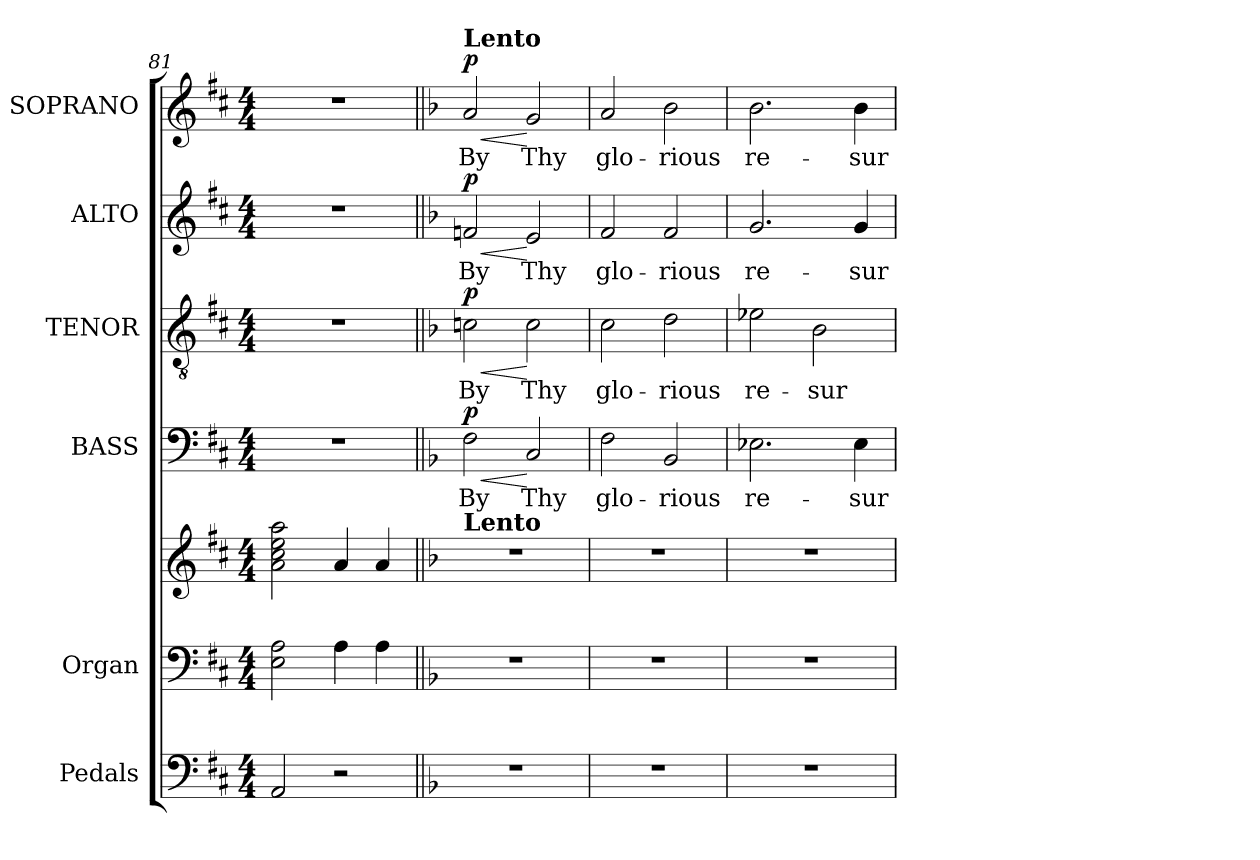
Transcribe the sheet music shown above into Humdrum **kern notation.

**kern	**kern	**kern	**kern	**text	**dynam	**kern	**text	**dynam	**kern	**text	**dynam	**kern	**text	**dynam
*part6	*part5	*part5	*part4	*part4	*part4	*part3	*part3	*part3	*part2	*part2	*part2	*part1	*part1	*part1
*staff7	*staff6	*staff5	*staff4	*staff4	*staff4	*staff3	*staff3	*staff3	*staff2	*staff2	*staff2	*staff1	*staff1	*staff1
*I"Pedals	*I"Organ	*	*I"BASS	*	*	*I"TENOR	*	*	*I"ALTO	*	*	*I"SOPRANO	*	*
*I'Ped.	*I'Org.	*	*I'B.	*	*	*I'T.	*	*	*I'A.	*	*	*I'S.	*	*
*clefF4	*clefF4	*clefG2	*clefF4	*	*	*clefGv2	*	*	*clefG2	*	*	*clefG2	*	*
*	*	*	*	*	*	*ITrd7c12	*	*	*	*	*	*	*	*
*k[f#c#]	*k[f#c#]	*k[f#c#]	*k[f#c#]	*	*	*k[f#c#]	*	*	*k[f#c#]	*	*	*k[f#c#]	*	*
*D:	*D:	*D:	*D:	*	*	*D:	*	*	*D:	*	*	*D:	*	*
*M4/4	*M4/4	*M4/4	*M4/4	*	*	*M4/4	*	*	*M4/4	*	*	*M4/4	*	*
=81	=81	=81	=81	=81	=81	=81	=81	=81	=81	=81	=81	=81	=81	=81
2AAi/	2Ei\ 2Ai	2ai\ 2cc#i 2eei 2aai	1r	.	.	1r	.	.	1r	.	.	1r	.	.
2r	4Ai\	4ai/	.	.	.	.	.	.	.	.	.	.	.	.
.	4Ai\	4ai/	.	.	.	.	.	.	.	.	.	.	.	.
!!LO:PB:g=z
=82||	=82||	=82||	=82||	=82||	=82||	=82||	=82||	=82||	=82||	=82||	=82||	=82||	=82||	=82||
*k[b-]	*k[b-]	*k[b-]	*k[b-]	*	*	*k[b-]	*	*	*k[b-]	*	*	*k[b-]	*	*
*F:	*F:	*F:	*F:	*	*	*F:	*	*	*F:	*	*	*F:	*	*
!	!	!	!	!LO:LY:b:color=#000000	!LO:HP:b	!	!	!	!	!	!	!	!	!
!	!	!	!	!	!	!	!LO:LY:b:color=#000000	!LO:HP:b	!	!	!	!	!	!
!	!	!	!	!	!	!	!	!	!	!LO:LY:b:color=#000000	!LO:HP:b	!	!	!
*	*	*MM60	*	*	*	*	*	*	*	*	*	*MM60	*	*
!	!	!	!	!	!	!	!	!	!	!	!	!LO:TX:a:B:t=Lento	!	!
!	!	!LO:TX:a:B:t=Lento	!	!	!	!	!	!	!	!	!	!	!	!
!	!	!	!	!	!	!	!	!	!	!	!	!	!LO:LY:b:color=#000000	!LO:HP:b
1r	1r	1r	2Fi\	By	< p	2Cni\	By	< p	2fni/	By	< p	2ai/	By	< p
!	!	!	!	!LO:LY:b:color=#000000	!	!	!	!	!	!	!	!	!	!
!	!	!	!	!	!	!	!LO:LY:b:color=#000000	!	!	!	!	!	!	!
!	!	!	!	!	!	!	!	!	!	!LO:LY:b:color=#000000	!	!	!	!
!	!	!	!	!	!	!	!	!	!	!	!	!	!LO:LY:b:color=#000000	!
.	.	.	2Ci/	Thy	[	2Ci\	Thy	[	2ei/	Thy	[	2gi/	Thy	[
=83	=83	=83	=83	=83	=83	=83	=83	=83	=83	=83	=83	=83	=83	=83
!	!	!	!	!LO:LY:b:color=#000000	!	!	!	!	!	!	!	!	!	!
!	!	!	!	!	!	!	!LO:LY:b:color=#000000	!	!	!	!	!	!	!
!	!	!	!	!	!	!	!	!	!	!LO:LY:b:color=#000000	!	!	!	!
!	!	!	!	!	!	!	!	!	!	!	!	!	!LO:LY:b:color=#000000	!
1r	1r	1r	2Fi\	glo-	.	2Ci\	glo-	.	2fi/	glo-	.	2ai/	glo-	.
!	!	!	!	!LO:LY:b:color=#000000	!	!	!	!	!	!	!	!	!	!
!	!	!	!	!	!	!	!LO:LY:b:color=#000000	!	!	!	!	!	!	!
!	!	!	!	!	!	!	!	!	!	!LO:LY:b:color=#000000	!	!	!	!
!	!	!	!	!	!	!	!	!	!	!	!	!	!LO:LY:b:color=#000000	!
.	.	.	2BB-i/	-rious	.	2Di\	-rious	.	2fi/	-rious	.	2b-i\	-rious	.
=84	=84	=84	=84	=84	=84	=84	=84	=84	=84	=84	=84	=84	=84	=84
!	!	!	!	!LO:LY:b:color=#000000	!	!	!	!	!	!	!	!	!	!
!	!	!	!	!	!	!	!LO:LY:b:color=#000000	!	!	!	!	!	!	!
!	!	!	!	!	!	!	!	!	!	!LO:LY:b:color=#000000	!	!	!	!
!	!	!	!	!	!	!	!	!	!	!	!	!	!LO:LY:b:color=#000000	!
1r	1r	1r	2.E-Xi\	re-	.	2E-Xi\	re-	.	2.gi/	re-	.	2.b-i\	re-	.
!	!	!	!	!	!	!	!LO:LY:b:color=#000000	!	!	!	!	!	!	!
.	.	.	.	.	.	2BB-i\	-sur-	.	.	.	.	.	.	.
!	!	!	!	!LO:LY:b:color=#000000	!	!	!	!	!	!	!	!	!	!
!	!	!	!	!	!	!	!	!	!	!LO:LY:b:color=#000000	!	!	!	!
!	!	!	!	!	!	!	!	!	!	!	!	!	!LO:LY:b:color=#000000	!
.	.	.	4E-i\	-sur-	.	.	.	.	4gi/	-sur-	.	4b-i\	-sur-	.
=	=	=	=	=	=	=	=	=	=	=	=	=	=	=
*-	*-	*-	*-	*-	*-	*-	*-	*-	*-	*-	*-	*-	*-	*-
